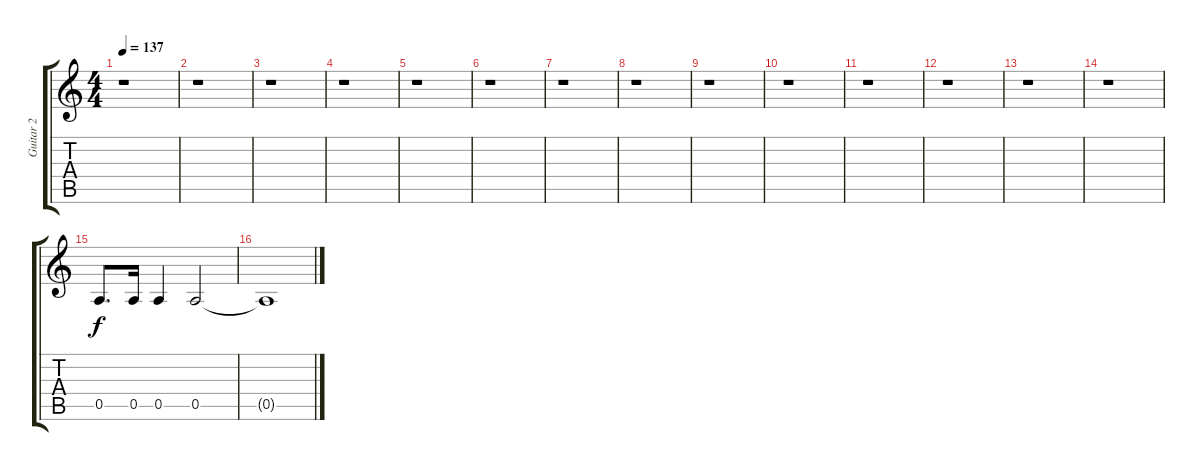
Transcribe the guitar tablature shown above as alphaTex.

\track ("Guitar 2" "Guitar 2") {instrument distortionguitar}
\staff {score tabs}
\tuning (E4 B3 G3 D3 A2 E2) {hide}
\ts (4 4)
\tempo 137
\clef g2
\ks c
r.1{dy f} |
r.1 |
r.1 |
r.1 |
r.1 |
r.1 |
r.1 |
r.1 |
r.1 |
r.1 |
r.1 |
r.1 |
r.1 |
r.1 |
0.5.8{d} 0.5.16 0.5.4 0.5.2 |
0.5{t}.1
